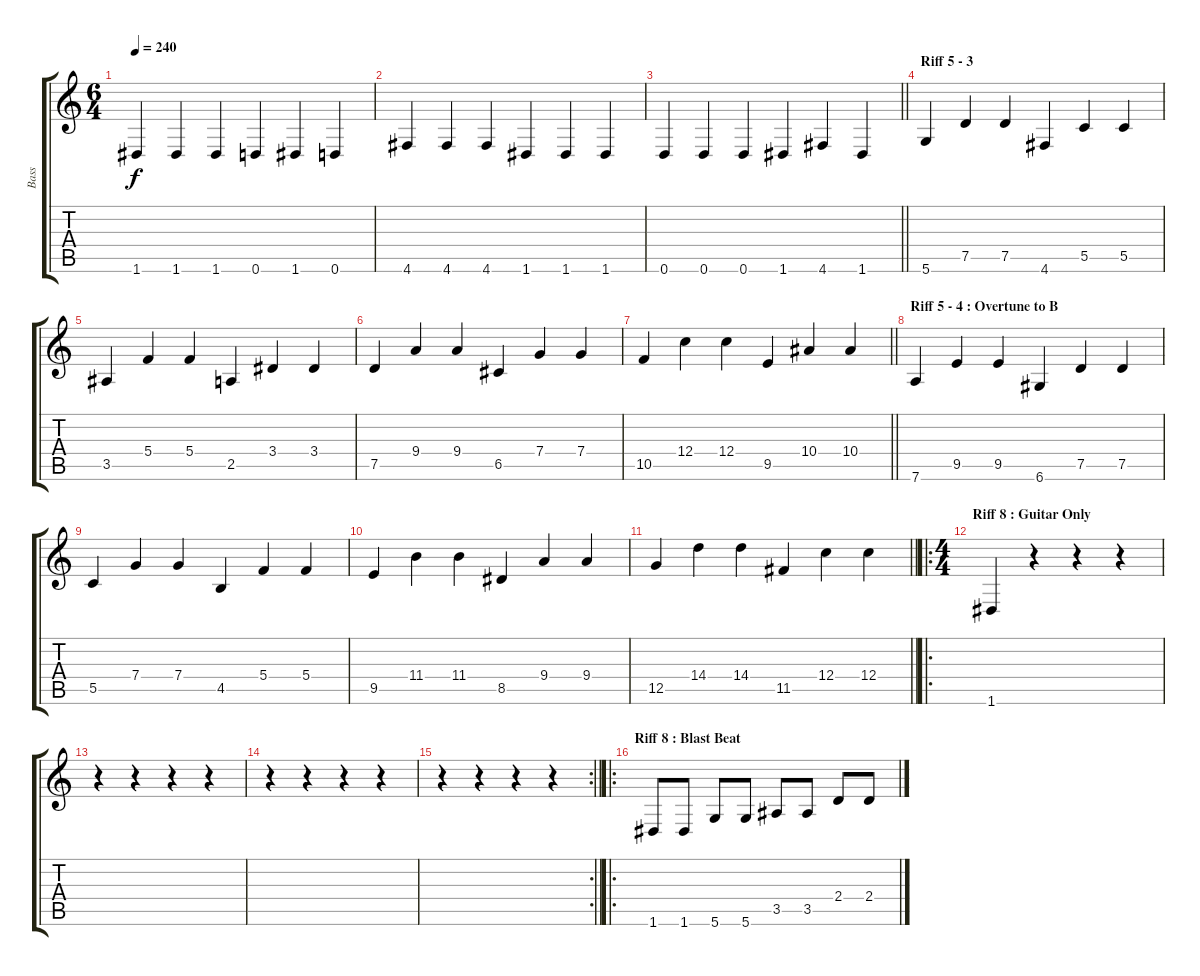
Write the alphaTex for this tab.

\track ("Bass " "Bass ") {instrument contrabass}
\staff {score tabs}
\tuning (D4 A3 F3 C3 G2 D2) {hide}
\ts (6 4)
\tempo 240
\clef g2
\ks c
1.6.4{dy f} 1.6.4 1.6.4 0.6.4 1.6.4 0.6.4 |
4.6.4 4.6.4 4.6.4 1.6.4 1.6.4 1.6.4 |
\barLineRight lightlight
0.6.4 0.6.4 0.6.4 1.6.4 4.6.4 1.6.4 |
\section ("" "Riff 5 - 3")
5.6.4 7.5.4 7.5.4 4.6.4 5.5.4 5.5.4 |
3.5.4 5.4.4 5.4.4 2.5.4 3.4.4 3.4.4 |
7.5.4 9.4.4 9.4.4 6.5.4 7.4.4 7.4.4 |
\barLineRight lightlight
10.5.4 12.4.4 12.4.4 9.5.4 10.4.4 10.4.4 |
\section ("" "Riff 5 - 4 : Overtune to B")
7.6.4 9.5.4 9.5.4 6.6.4 7.5.4 7.5.4 |
5.5.4 7.4.4 7.4.4 4.5.4 5.4.4 5.4.4 |
9.5.4 11.4.4 11.4.4 8.5.4 9.4.4 9.4.4 |
\barLineRight lightlight
12.5.4 14.4.4 14.4.4 11.5.4 12.4.4 12.4.4 |
\ro
\ts (4 4)
\section ("" "Riff 8 : Guitar Only")
1.6.4 r.4 r.4 r.4 |
r.4 r.4 r.4 r.4 |
r.4 r.4 r.4 r.4 |
\rc 2
\barLineRight lightlight
r.4 r.4 r.4 r.4 |
\ro
\section ("" "Riff 8 : Blast Beat")
1.6.8 1.6.8 5.6.8 5.6.8 3.5.8 3.5.8 2.4.8 2.4.8
